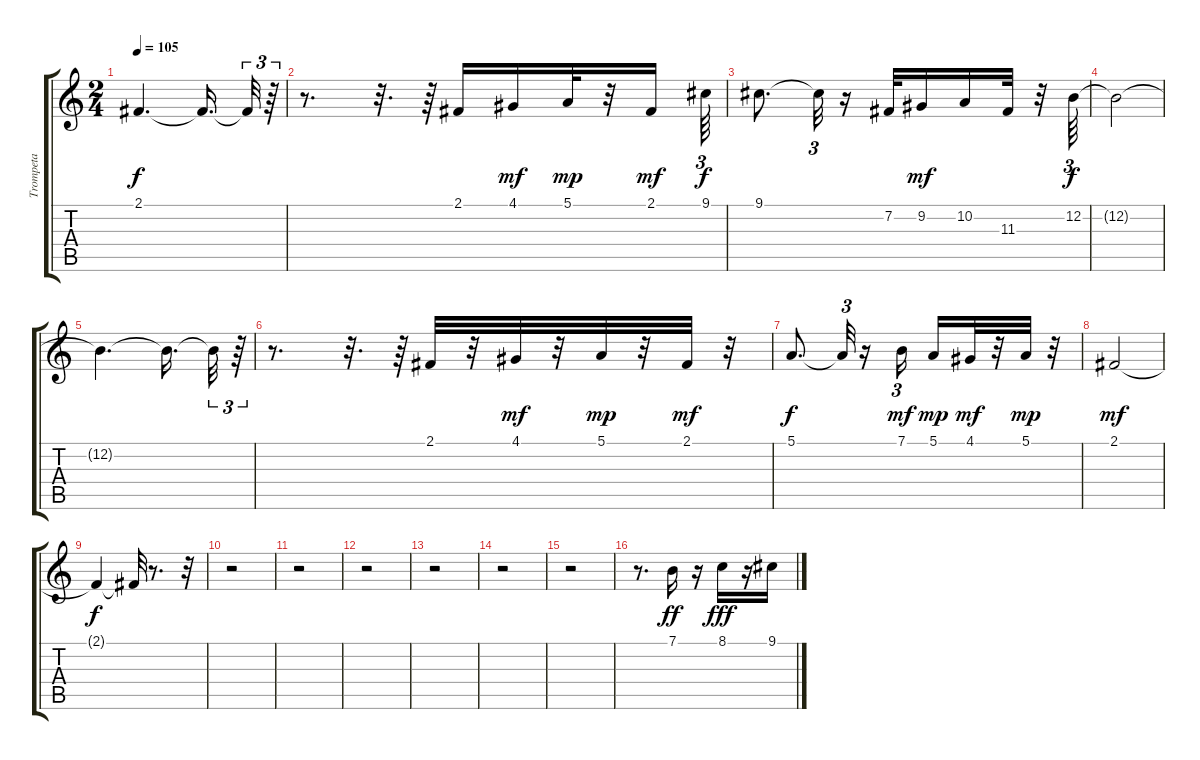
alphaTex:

\track ("Trompeta" "Trompeta") {instrument trumpet}
\staff {score tabs}
\tuning (E4 B3 G3 D3 A2 E2) {hide}
\ts (2 4)
\tempo 105
\clef g2
\ks c
2.1{t}.4{d dy f} 2.1{t}.16{d} 2.1{t}.32{tu (3 2)} r.64{tu (3 2)} |
r.8{d} r.32{d} r.64 2.1.16 4.1.16{dy mf} 5.1.32{dy mp} r.32 2.1.16{dy mf} 9.1.64{tu (3 2) dy f} |
9.1.8{d} 9.1{t}.32{tu (3 2)} r.16 7.2.32 9.2.16{dy mf} 10.2.16 11.3.32 r.32 12.2.64{tu (3 2) dy f} |
12.2{t}.2 |
12.2{t}.4{d} 12.2{t}.16{d} 12.2{t}.32{tu (3 2)} r.64{tu (3 2)} |
r.8{d} r.32{d} r.64 2.1.32 r.32 4.1.32{dy mf} r.32 5.1.32{dy mp} r.32 2.1.32{dy mf} r.32 |
5.1.8{d dy f} 5.1{t}.32{tu (3 2)} r.16 7.1.16{tu (3 2) dy mf beam splitsecondary} 5.1.16{dy mp} 4.1.32{dy mf} r.32 5.1.32{dy mp} r.32 |
2.1.2{dy mf} |
2.1{t}.4{dy f} 2.1{t}.32 r.8{d} r.32 |
r.2 |
r.2 |
r.2 |
r.2 |
r.2 |
r.2 |
r.8{d} 7.1.16{dy ff} r.16 8.1.16{dy fff} r.16 9.1.16
